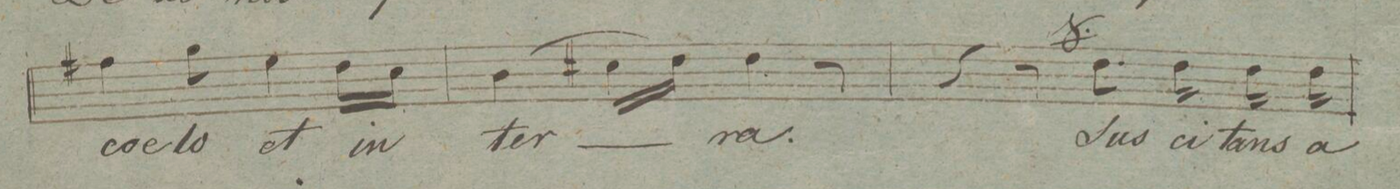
**kern	**text	**dynam
*I"Canto.	*	*
*clefC1	*	*
*k[f#c#g#]	*	*
*M6/8	*	*
4dd#X\	coe-	.
8ee\	-lo	.
4cc#\	et	.
16b\LL	in	.
16a\JJ	.	.
=26	=26	=26
(4g#\	ter-	.
16a#X\LL	.	.
16b\JJ)	.	.
4b\	-ra.	.
8r	.	.
=27	=27	=27
4r	.	.
8r	.	.
8.b\	Sus-	f
16b\	-ci-	.
16b\	-tans	.
16b\	a	.
=28	=28	=28
*-	*-	*-
